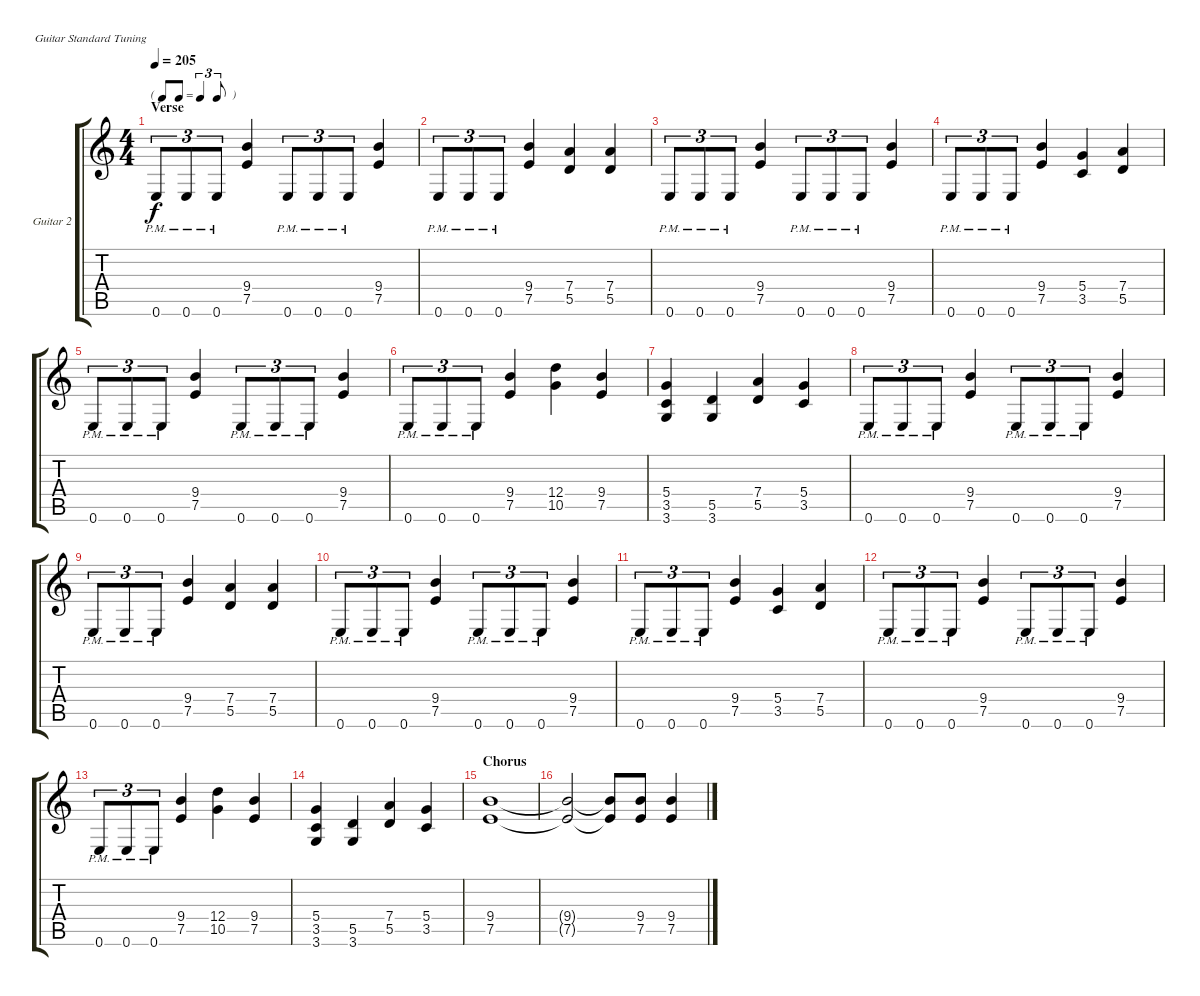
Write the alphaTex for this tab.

\bracketExtendMode groupsimilarinstruments
\firstSystemTrackNameOrientation horizontal
\otherSystemsTrackNameOrientation horizontal
\track ("Guitar 2" "Guitar 2") {instrument distortionguitar}
\staff {score tabs}
\tuning (E4 B3 G3 D3 A2 E2)
\ts (4 4)
\tf triplet8th
\section ("" "Verse")
\tempo 205
\clef g2
\scale
0.333333
\ks c
0.6{pm}.8{tu (3 2) dy f} 0.6{pm}.8{tu (3 2)} 0.6{pm}.8{tu (3 2)} (9.4 7.5).4 0.6{pm}.8{tu (3 2)} 0.6{pm}.8{tu (3 2)} 0.6{pm}.8{tu (3 2)} (9.4 7.5).4 |
\scale
0.333333 0.6{pm}.8{tu (3 2)} 0.6{pm}.8{tu (3 2)} 0.6{pm}.8{tu (3 2)} (9.4 7.5).4 (7.4 5.5).4 (7.4 5.5).4 |
\scale
0.333333 0.6{pm}.8{tu (3 2)} 0.6{pm}.8{tu (3 2)} 0.6{pm}.8{tu (3 2)} (9.4 7.5).4 0.6{pm}.8{tu (3 2)} 0.6{pm}.8{tu (3 2)} 0.6{pm}.8{tu (3 2)} (9.4 7.5).4 |
\scale
0.333333 0.6{pm}.8{tu (3 2)} 0.6{pm}.8{tu (3 2)} 0.6{pm}.8{tu (3 2)} (9.4 7.5).4 (5.4 3.5).4 (7.4 5.5).4 |
\scale
0.333333 0.6{pm}.8{tu (3 2)} 0.6{pm}.8{tu (3 2)} 0.6{pm}.8{tu (3 2)} (9.4 7.5).4 0.6{pm}.8{tu (3 2)} 0.6{pm}.8{tu (3 2)} 0.6{pm}.8{tu (3 2)} (9.4 7.5).4 |
\scale
0.333333 0.6{pm}.8{tu (3 2)} 0.6{pm}.8{tu (3 2)} 0.6{pm}.8{tu (3 2)} (9.4 7.5).4 (12.4 10.5).4 (9.4 7.5).4 |
\scale
0.333333 (5.4 3.5 3.6).4 (5.5 3.6).4 (7.4 5.5).4 (5.4 3.5).4 |
\scale
0.333333 0.6{pm}.8{tu (3 2)} 0.6{pm}.8{tu (3 2)} 0.6{pm}.8{tu (3 2)} (9.4 7.5).4 0.6{pm}.8{tu (3 2)} 0.6{pm}.8{tu (3 2)} 0.6{pm}.8{tu (3 2)} (9.4 7.5).4 |
\scale
0.333333 0.6{pm}.8{tu (3 2)} 0.6{pm}.8{tu (3 2)} 0.6{pm}.8{tu (3 2)} (9.4 7.5).4 (7.4 5.5).4 (7.4 5.5).4 |
\scale
0.333333 0.6{pm}.8{tu (3 2)} 0.6{pm}.8{tu (3 2)} 0.6{pm}.8{tu (3 2)} (9.4 7.5).4 0.6{pm}.8{tu (3 2)} 0.6{pm}.8{tu (3 2)} 0.6{pm}.8{tu (3 2)} (9.4 7.5).4 |
\scale
0.333333 0.6{pm}.8{tu (3 2)} 0.6{pm}.8{tu (3 2)} 0.6{pm}.8{tu (3 2)} (9.4 7.5).4 (5.4 3.5).4 (7.4 5.5).4 |
\scale
0.333333 0.6{pm}.8{tu (3 2)} 0.6{pm}.8{tu (3 2)} 0.6{pm}.8{tu (3 2)} (9.4 7.5).4 0.6{pm}.8{tu (3 2)} 0.6{pm}.8{tu (3 2)} 0.6{pm}.8{tu (3 2)} (9.4 7.5).4 |
\scale
0.333333 0.6{pm}.8{tu (3 2)} 0.6{pm}.8{tu (3 2)} 0.6{pm}.8{tu (3 2)} (9.4 7.5).4 (12.4 10.5).4 (9.4 7.5).4 |
\scale
0.333333 (5.4 3.5 3.6).4 (5.5 3.6).4 (7.4 5.5).4 (5.4 3.5).4 |
\section ("" "Chorus")
\scale
0.333333 (9.4 7.5).1 |
\scale
0.333333 (9.4{t} 7.5{t}).2 (9.4{t} 7.5{t}).8 (9.4 7.5).8 (9.4 7.5).4
